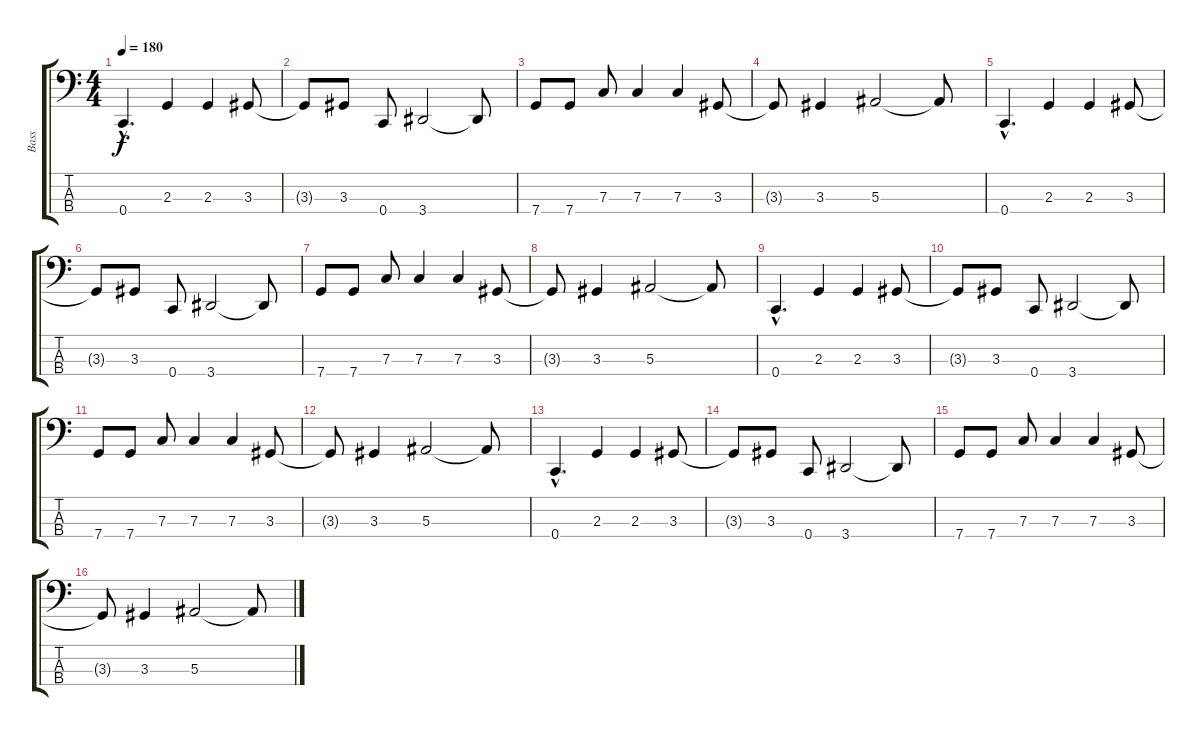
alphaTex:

\track ("Bass" "Bass") {instrument electricbasspick}
\staff {score tabs}
\tuning (Eb2 Bb1 F1 C1) {hide}
\ts (4 4)
\tempo 180
\clef f4
\ks c
0.4{hac}.4{d dy f instrument electricbasspick} 2.3.4 2.3.4 3.3.8 |
3.3{t}.8 3.3.8 0.4.8 3.4.2 3.4{t}.8 |
7.4.8 7.4.8 7.3.8 7.3.4 7.3.4 3.3.8 |
3.3{t}.8 3.3.4 5.3.2 5.3{t}.8 |
0.4{hac}.4{d} 2.3.4 2.3.4 3.3.8 |
3.3{t}.8 3.3.8 0.4.8 3.4.2 3.4{t}.8 |
7.4.8 7.4.8 7.3.8 7.3.4 7.3.4 3.3.8 |
3.3{t}.8 3.3.4 5.3.2 5.3{t}.8 |
0.4{hac}.4{d} 2.3.4 2.3.4 3.3.8 |
3.3{t}.8 3.3.8 0.4.8 3.4.2 3.4{t}.8 |
7.4.8 7.4.8 7.3.8 7.3.4 7.3.4 3.3.8 |
3.3{t}.8 3.3.4 5.3.2 5.3{t}.8 |
0.4{hac}.4{d} 2.3.4 2.3.4 3.3.8 |
3.3{t}.8 3.3.8 0.4.8 3.4.2 3.4{t}.8 |
7.4.8 7.4.8 7.3.8 7.3.4 7.3.4 3.3.8 |
3.3{t}.8 3.3.4 5.3.2 5.3{t}.8
